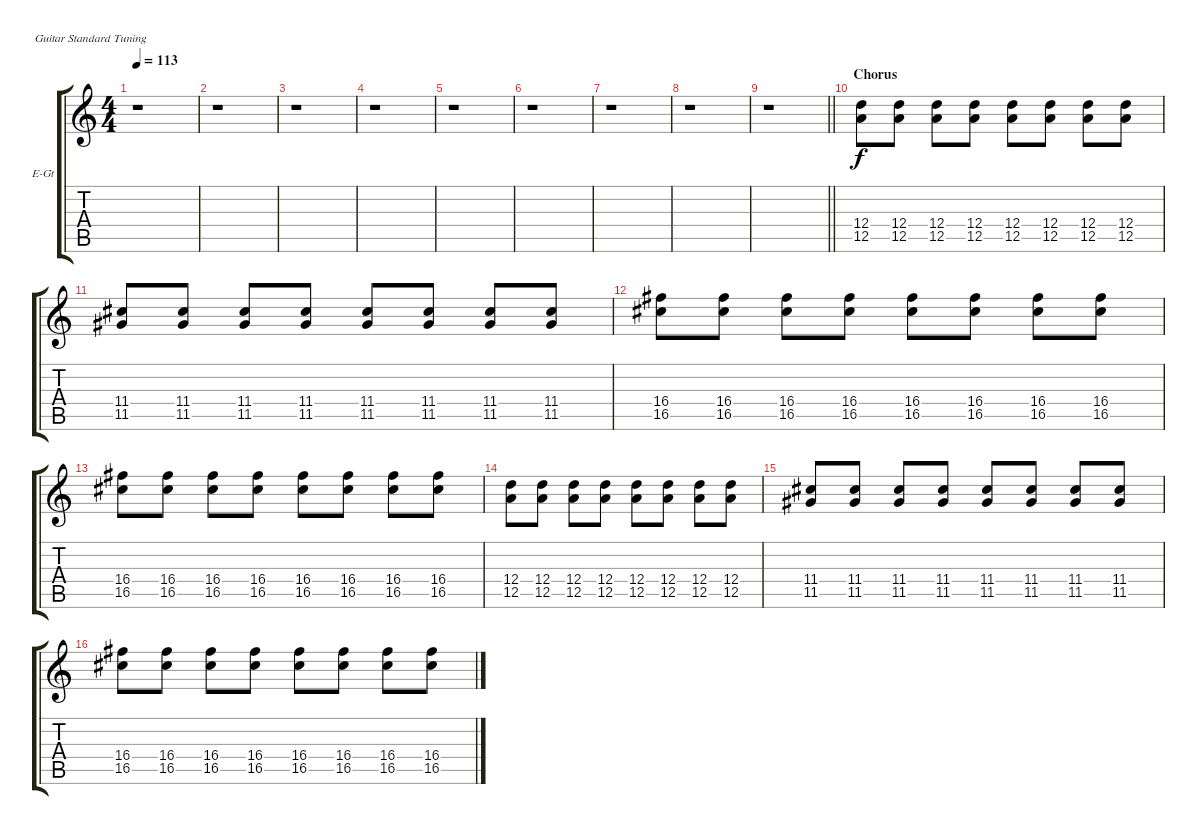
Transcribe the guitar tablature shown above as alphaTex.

\bracketExtendMode groupsimilarinstruments
\firstSystemTrackNameOrientation horizontal
\otherSystemsTrackNameOrientation horizontal
\track ("Rhythm" "E-Gt") {instrument overdrivenguitar}
\staff {score tabs}
\tuning (E4 B3 G3 D3 A2 E2)
\ts (4 4)
\tempo 113
\clef g2
\ks c
r.1{dy f} |
r.1 |
r.1 |
r.1 |
r.1 |
r.1 |
r.1 |
r.1 |
\barLineRight lightlight
r.1 |
\section ("" "Chorus")
(12.4 12.5).8 (12.4 12.5).8 (12.4 12.5).8 (12.4 12.5).8 (12.4 12.5).8 (12.4 12.5).8 (12.4 12.5).8 (12.4 12.5).8 |
(11.4 11.5).8 (11.4 11.5).8 (11.4 11.5).8 (11.4 11.5).8 (11.4 11.5).8 (11.4 11.5).8 (11.4 11.5).8 (11.4 11.5).8 |
(16.4 16.5).8 (16.4 16.5).8 (16.4 16.5).8 (16.4 16.5).8 (16.4 16.5).8 (16.4 16.5).8 (16.4 16.5).8 (16.4 16.5).8 |
(16.4 16.5).8 (16.4 16.5).8 (16.4 16.5).8 (16.4 16.5).8 (16.4 16.5).8 (16.4 16.5).8 (16.4 16.5).8 (16.4 16.5).8 |
(12.4 12.5).8 (12.4 12.5).8 (12.4 12.5).8 (12.4 12.5).8 (12.4 12.5).8 (12.4 12.5).8 (12.4 12.5).8 (12.4 12.5).8 |
(11.4 11.5).8 (11.4 11.5).8 (11.4 11.5).8 (11.4 11.5).8 (11.4 11.5).8 (11.4 11.5).8 (11.4 11.5).8 (11.4 11.5).8 |
(16.4 16.5).8 (16.4 16.5).8 (16.4 16.5).8 (16.4 16.5).8 (16.4 16.5).8 (16.4 16.5).8 (16.4 16.5).8 (16.4 16.5).8
